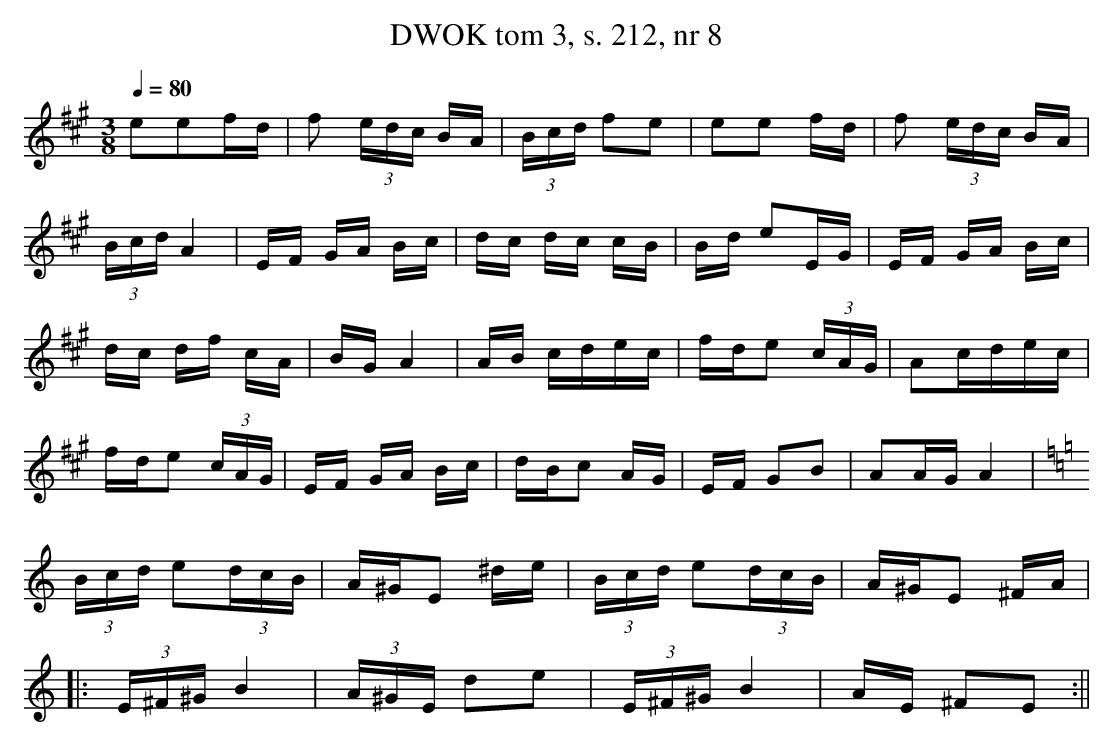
X:1
T: DWOK tom 3, s. 212, nr 8
L:1/8
M:3/8
K:A
Q:1/4=80
eef/d/|f (3e/d/c/ B/A/|(3B/c/d/ fe|ee f/d/ |f (3e/d/c/ B/A/|
(3B/c/d/ A2|E/F/ G/A/ B/c/|d/c/ d/c/ c/B/|B/d/ eE/G/|E/F/ G/A/ B/c/|
d/c/ d/f/ c/A/|B/G/ A2|A/B/ c/d/e/c/|f/d/e (3c/A/G/|Ac/d/e/c/|
f/d/e (3c/A/G/|E/F/ G/A/ B/c/|d/B/c A/G/|E/F/ GB|AA/G/ A2|
K:C
(3B/c/d/ e(3d/c/B/|A/^G/E ^d/e/|(3B/c/d/ e(3d/c/B/|A/^G/E ^F/A/|
|:(3E/^F/^G/ B2|(3A/^G/E/ de|(3E/^F/^G/ B2|A/E/ ^FE:||
